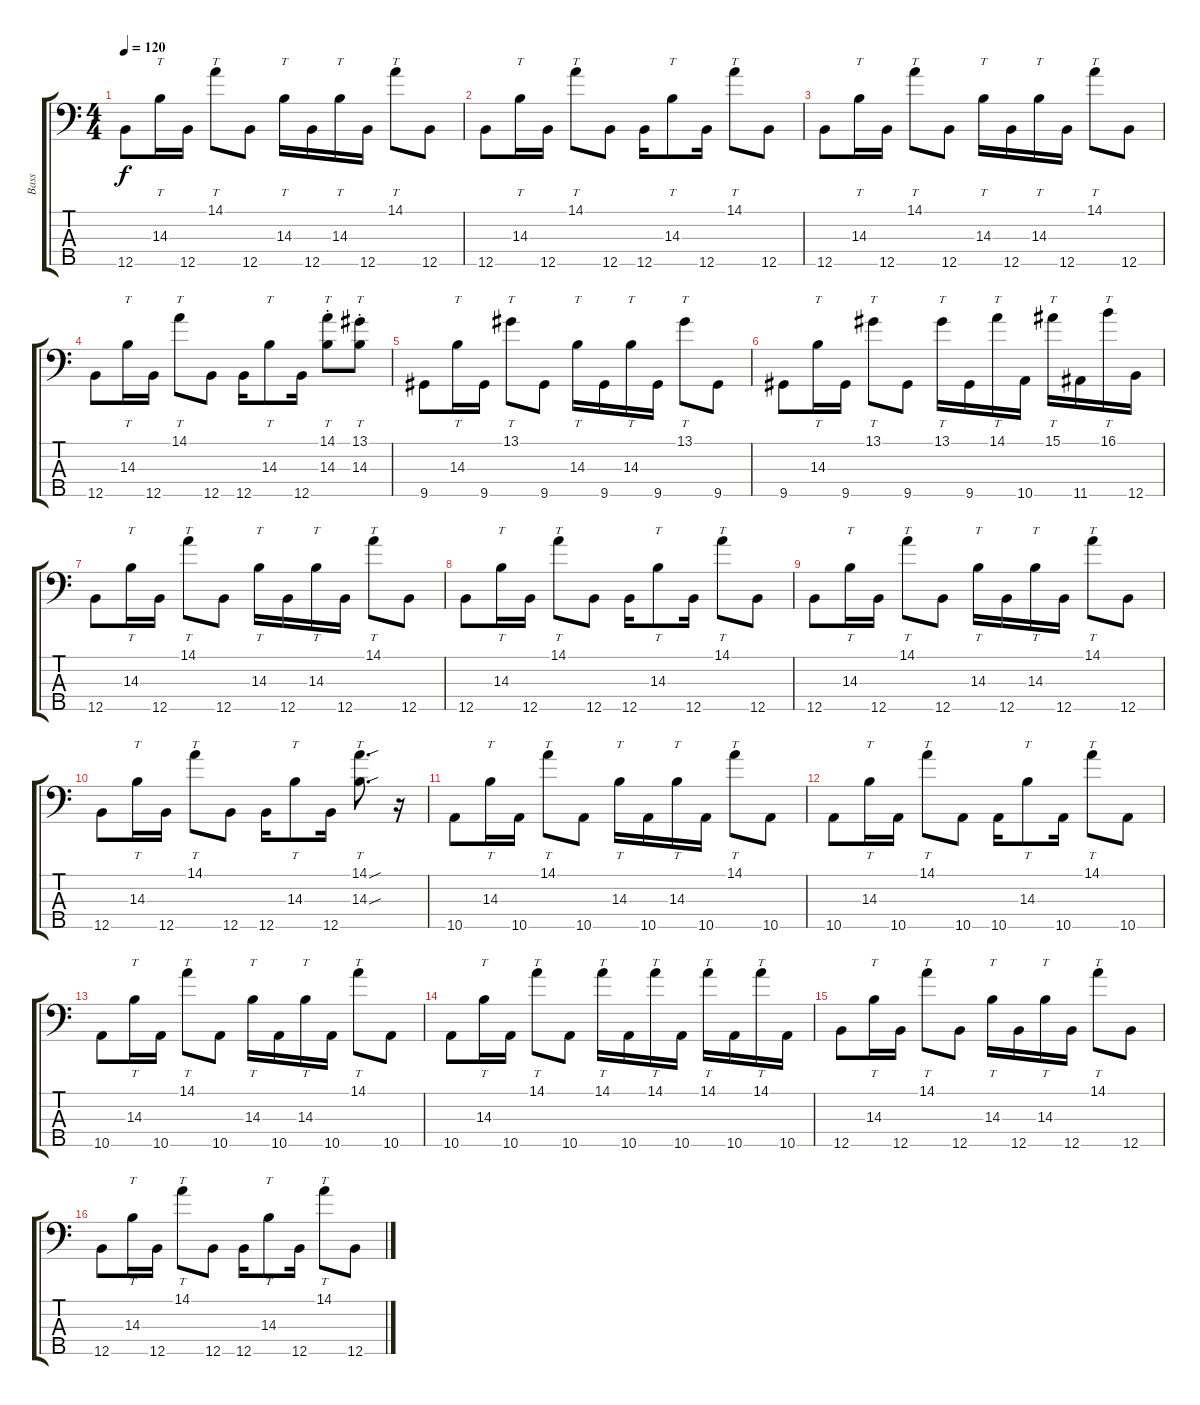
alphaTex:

\track ("Bass" "Bass") {instrument electricbassfinger}
\staff {score tabs}
\tuning (G2 D2 A1 E1 B0) {hide}
\ts (4 4)
\tempo 120
\clef f4
\ks c
12.5.8{dy f} 14.3.16{tt} 12.5.16 14.1.8{tt} 12.5.8 14.3.16{tt} 12.5.16 14.3.16{tt} 12.5.16 14.1.8{tt} 12.5.8 |
12.5.8 14.3.16{tt} 12.5.16 14.1.8{tt} 12.5.8 12.5.16 14.3.8{tt} 12.5.16 14.1.8{tt} 12.5.8 |
12.5.8 14.3.16{tt} 12.5.16 14.1.8{tt} 12.5.8 14.3.16{tt} 12.5.16 14.3.16{tt} 12.5.16 14.1.8{tt} 12.5.8 |
12.5.8 14.3.16{tt} 12.5.16 14.1.8{tt} 12.5.8 12.5.16 14.3.8{tt} 12.5.16 (14.1{st} 14.3{st}).8{tt} (13.1{st} 14.3{st}).8{tt} |
9.5.8 14.3.16{tt} 9.5.16 13.1.8{tt} 9.5.8 14.3.16{tt} 9.5.16 14.3.16{tt} 9.5.16 13.1.8{tt} 9.5.8 |
9.5.8 14.3.16{tt} 9.5.16 13.1.8{tt} 9.5.8 13.1.16{tt} 9.5.16 14.1.16{tt} 10.5.16 15.1.16{tt} 11.5.16 16.1.16{tt} 12.5.16 |
12.5.8 14.3.16{tt} 12.5.16 14.1.8{tt} 12.5.8 14.3.16{tt} 12.5.16 14.3.16{tt} 12.5.16 14.1.8{tt} 12.5.8 |
12.5.8 14.3.16{tt} 12.5.16 14.1.8{tt} 12.5.8 12.5.16 14.3.8{tt} 12.5.16 14.1.8{tt} 12.5.8 |
12.5.8 14.3.16{tt} 12.5.16 14.1.8{tt} 12.5.8 14.3.16{tt} 12.5.16 14.3.16{tt} 12.5.16 14.1.8{tt} 12.5.8 |
12.5.8 14.3.16{tt} 12.5.16 14.1.8{tt} 12.5.8 12.5.16 14.3.8{tt} 12.5.16 (14.1{sou} 14.3{sou}).8{tt d} r.16 |
10.5.8 14.3.16{tt} 10.5.16 14.1.8{tt} 10.5.8 14.3.16{tt} 10.5.16 14.3.16{tt} 10.5.16 14.1.8{tt} 10.5.8 |
10.5.8 14.3.16{tt} 10.5.16 14.1.8{tt} 10.5.8 10.5.16 14.3.8{tt} 10.5.16 14.1.8{tt} 10.5.8 |
10.5.8 14.3.16{tt} 10.5.16 14.1.8{tt} 10.5.8 14.3.16{tt} 10.5.16 14.3.16{tt} 10.5.16 14.1.8{tt} 10.5.8 |
10.5.8 14.3.16{tt} 10.5.16 14.1.8{tt} 10.5.8 14.1.16{tt} 10.5.16 14.1.16{tt} 10.5.16 14.1.16{tt} 10.5.16 14.1.16{tt} 10.5.16 |
12.5.8 14.3.16{tt} 12.5.16 14.1.8{tt} 12.5.8 14.3.16{tt} 12.5.16 14.3.16{tt} 12.5.16 14.1.8{tt} 12.5.8 |
12.5.8 14.3.16{tt} 12.5.16 14.1.8{tt} 12.5.8 12.5.16 14.3.8{tt} 12.5.16 14.1.8{tt} 12.5.8
